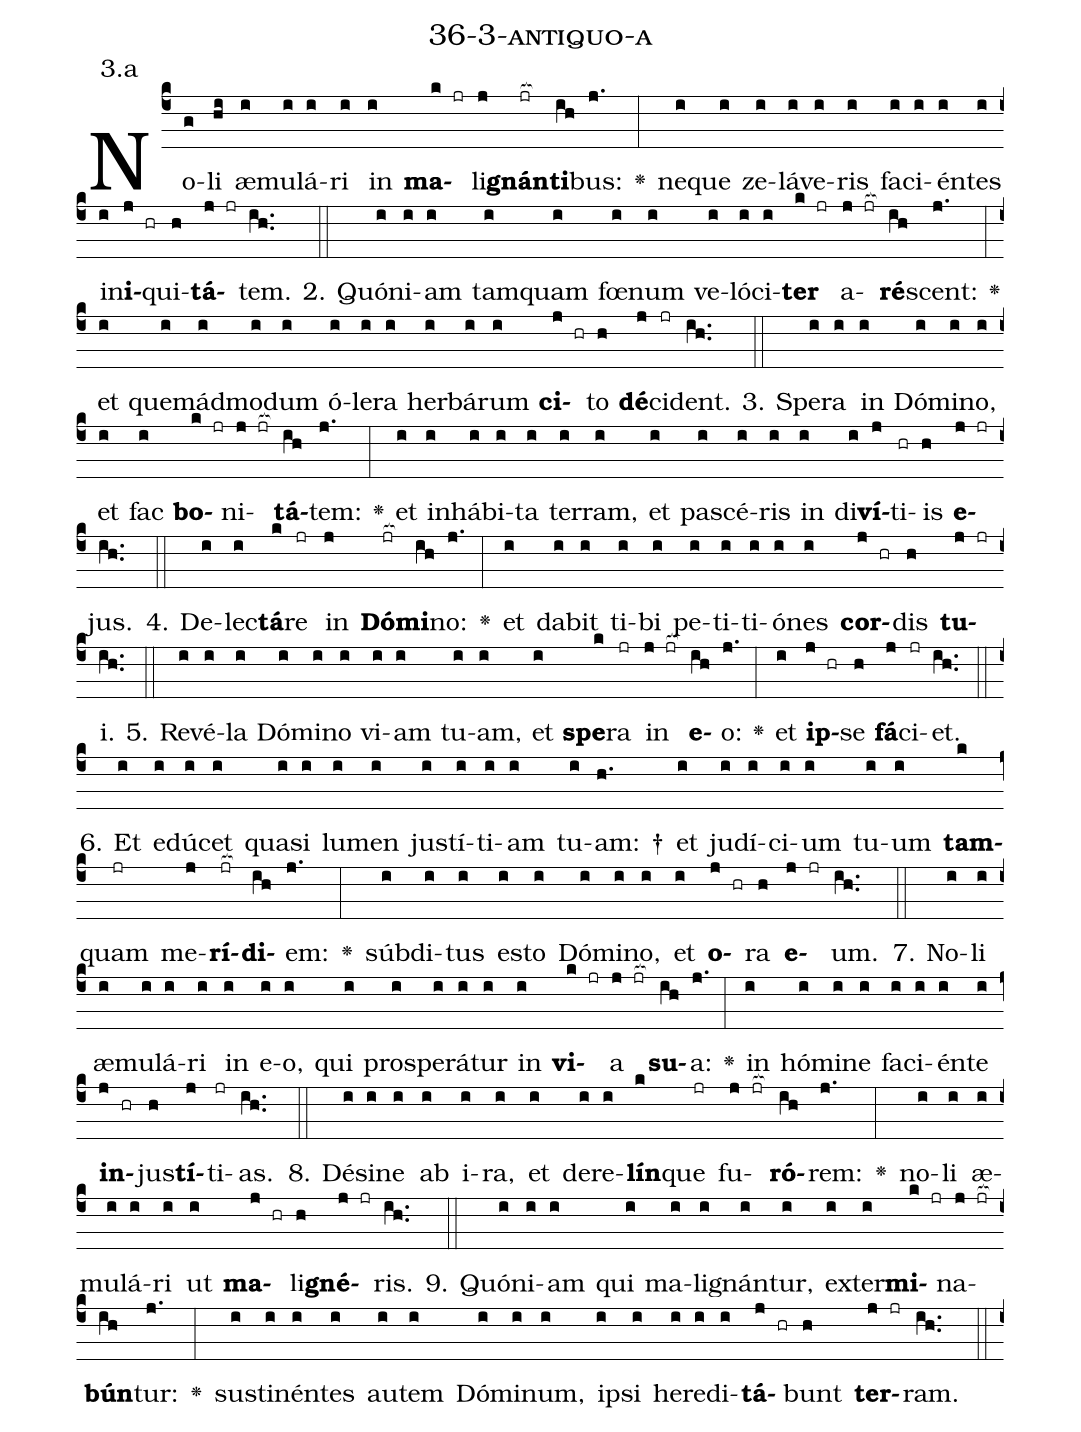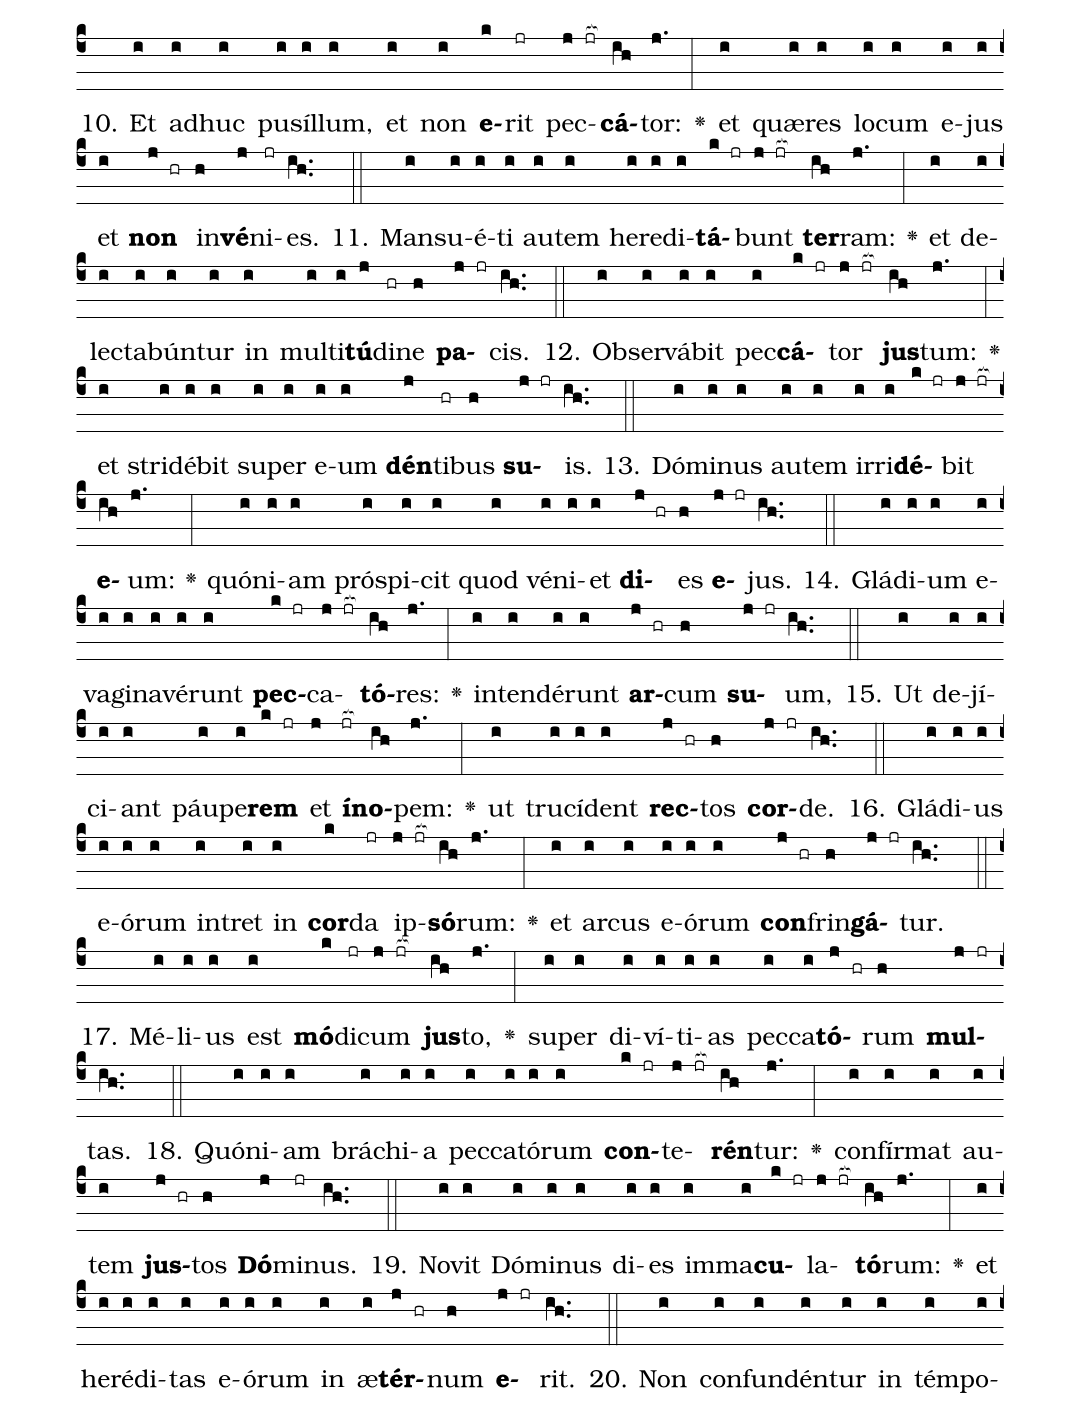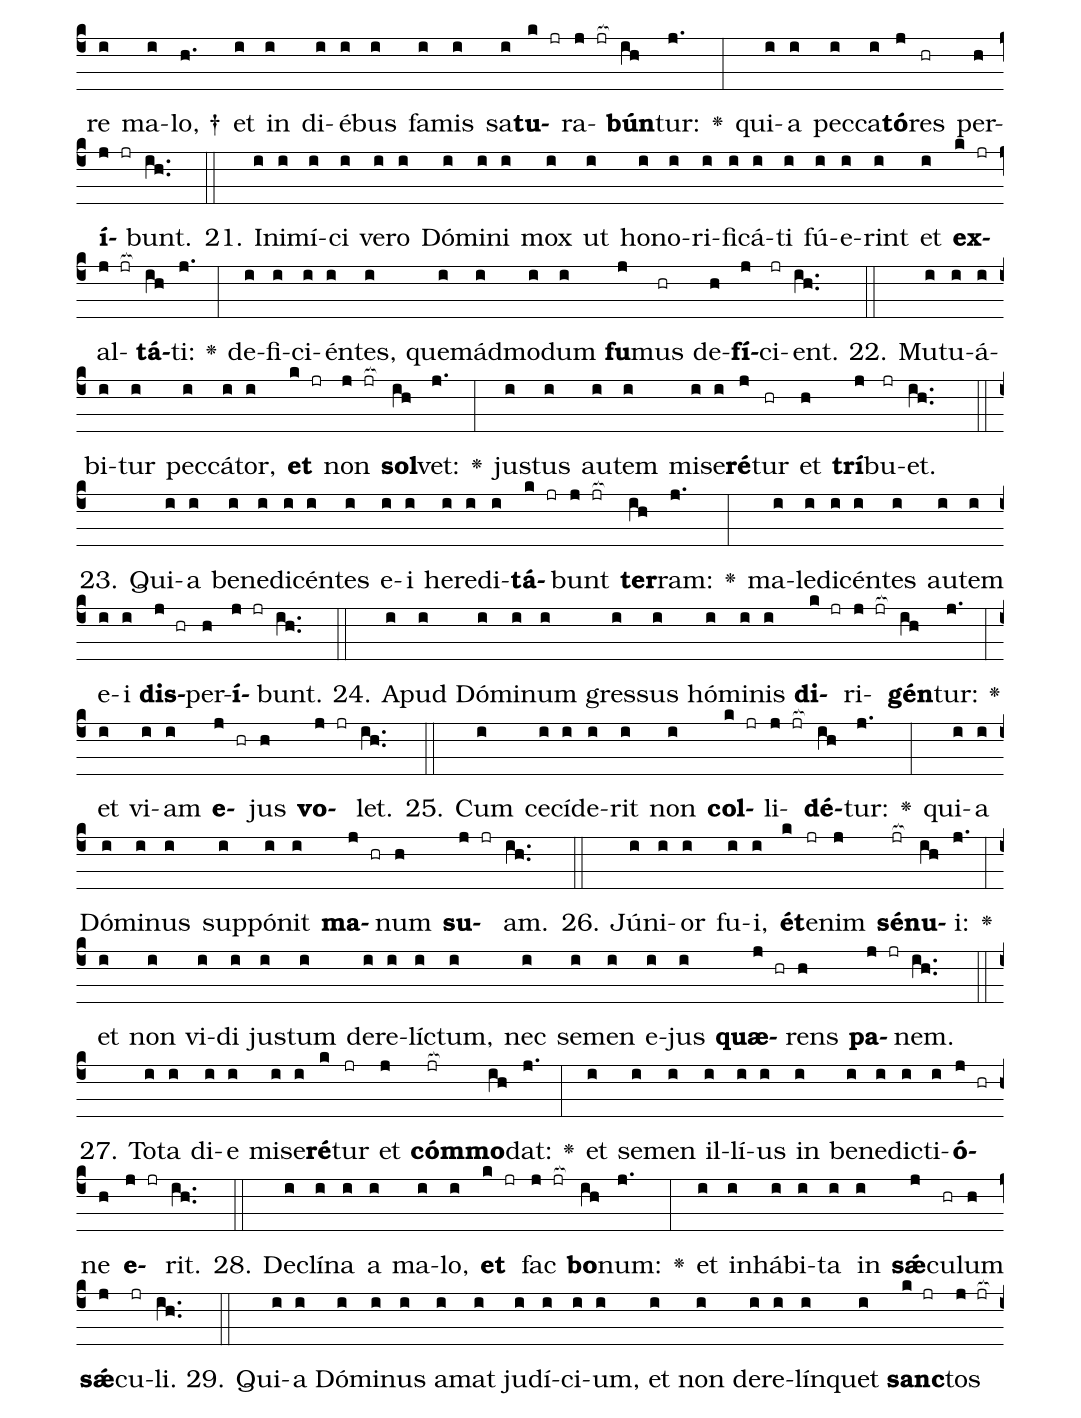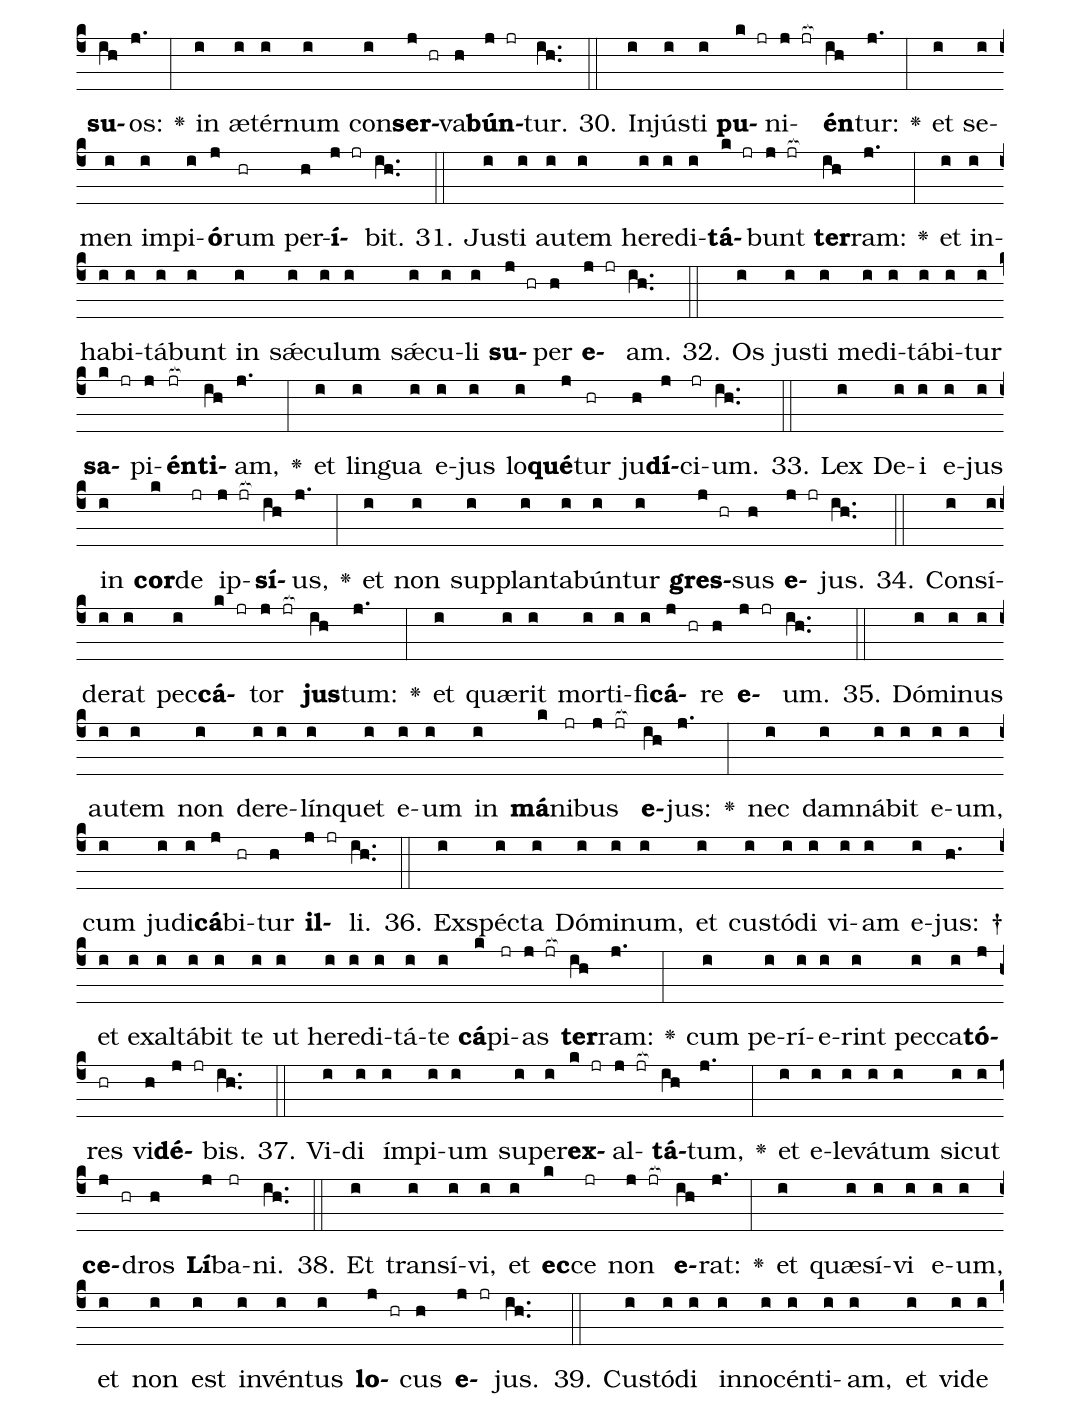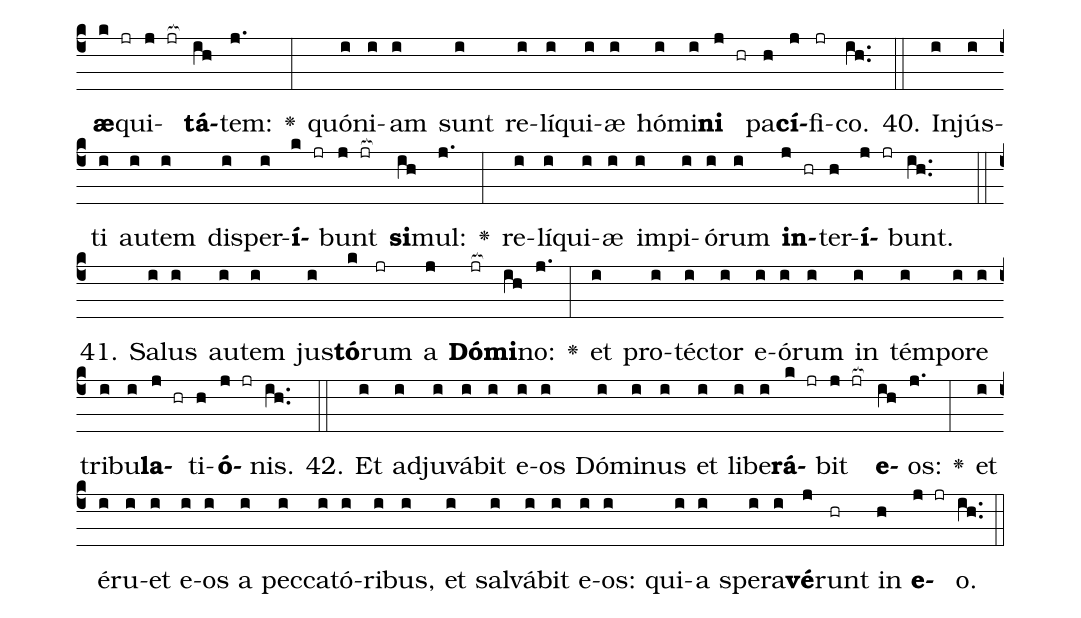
name: 36-3-antiquo-a;
annotation: 3.a;
%%
(c4)No(g)li(hi) æ(i)mu(i)lá(i)ri(i) in(i) <b>ma</b>(k jr)li(j)<b>gnán</b>(jr[ocb:1{])<b>ti</b>(ih[ocb:0}])bus:(j.) <v>\greheightstar</v>(:) ne(i)que(i) ze(i)lá(i)ve(i)ris(i) fa(i)ci(i)én(i)tes(i) in(i)<b>i</b>(j hr)qui(h)<b>tá</b>(j jr)tem.(ih..) (::)
2. Quón(i)i(i)am(i) tam(i)quam(i) fœ(i)num(i) ve(i)ló(i)ci(i)<b>ter</b>(k jr) a(j jr[ocb:1{])<b>ré</b>(ih[ocb:0}])scent:(j.) <v>\greheightstar</v>(:) et(i) quem(i)ád(i)mo(i)dum(i) ó(i)le(i)ra(i) her(i)bá(i)rum(i) <b>ci</b>(j hr)to(h) <b>dé</b>(j)ci(jr)dent.(ih..) (::)
3. Spe(i)ra(i) in(i) Dó(i)mi(i)no,(i) et(i) fac(i) <b>bo</b>(k jr)ni(j jr[ocb:1{])<b>tá</b>(ih[ocb:0}])tem:(j.) <v>\greheightstar</v>(:) et(i) in(i)há(i)bi(i)ta(i) ter(i)ram,(i) et(i) pa(i)scé(i)ris(i) in(i) di(i)<b>ví</b>(j)ti(hr)is(h) <b>e</b>(j jr)jus.(ih..) (::)
4. De(i)lec(i)<b>tá</b>(k)re(jr) in(j) <b>Dó</b>(jr[ocb:1{])<b>mi</b>(ih[ocb:0}])no:(j.) <v>\greheightstar</v>(:) et(i) da(i)bit(i) ti(i)bi(i) pe(i)ti(i)ti(i)ó(i)nes(i) <b>cor</b>(j hr)dis(h) <b>tu</b>(j jr)i.(ih..) (::)
5. Re(i)vé(i)la(i) Dó(i)mi(i)no(i) vi(i)am(i) tu(i)am,(i) et(i) <b>spe</b>(k)ra(jr) in(j jr[ocb:1{]) <b>e</b>(ih[ocb:0}])o:(j.) <v>\greheightstar</v>(:) et(i) <b>ip</b>(j hr)se(h) <b>fá</b>(j)ci(jr)et.(ih..) (::)
6. Et(i) e(i)dú(i)cet(i) qua(i)si(i) lu(i)men(i) jus(i)tí(i)ti(i)am(i) tu(i)am: †(h.) et(i) ju(i)dí(i)ci(i)um(i) tu(i)um(i) <b>tam</b>(k)quam(jr) me(j)<b>rí</b>(jr[ocb:1{])<b>di</b>(ih[ocb:0}])em:(j.) <v>\greheightstar</v>(:) súb(i)di(i)tus(i) es(i)to(i) Dó(i)mi(i)no,(i) et(i) <b>o</b>(j hr)ra(h) <b>e</b>(j jr)um.(ih..) (::)
7. No(i)li(i) æ(i)mu(i)lá(i)ri(i) in(i) e(i)o,(i) qui(i) pro(i)spe(i)rá(i)tur(i) in(i) <b>vi</b>(k jr)a(j jr[ocb:1{]) <b>su</b>(ih[ocb:0}])a:(j.) <v>\greheightstar</v>(:) in(i) hó(i)mi(i)ne(i) fa(i)ci(i)én(i)te(i) <b>in</b>(j hr)jus(h)<b>tí</b>(j)ti(jr)as.(ih..) (::)
8. Dé(i)si(i)ne(i) ab(i) i(i)ra,(i) et(i) de(i)re(i)<b>lín</b>(k)que(jr) fu(j jr[ocb:1{])<b>ró</b>(ih[ocb:0}])rem:(j.) <v>\greheightstar</v>(:) no(i)li(i) æ(i)mu(i)lá(i)ri(i) ut(i) <b>ma</b>(j hr)li(h)<b>gné</b>(j jr)ris.(ih..) (::)
9. Quón(i)i(i)am(i) qui(i) ma(i)li(i)gnán(i)tur,(i) ex(i)ter(i)<b>mi</b>(k jr)na(j jr[ocb:1{])<b>bún</b>(ih[ocb:0}])tur:(j.) <v>\greheightstar</v>(:) sus(i)ti(i)nén(i)tes(i) au(i)tem(i) Dó(i)mi(i)num,(i) ip(i)si(i) he(i)re(i)di(i)<b>tá</b>(j hr)bunt(h) <b>ter</b>(j jr)ram.(ih..) (::)
10. Et(i) ad(i)huc(i) pu(i)síl(i)lum,(i) et(i) non(i) <b>e</b>(k)rit(jr) pec(j jr[ocb:1{])<b>cá</b>(ih[ocb:0}])tor:(j.) <v>\greheightstar</v>(:) et(i) quæ(i)res(i) lo(i)cum(i) e(i)jus(i) et(i) <b>non</b>(j hr) in(h)<b>vé</b>(j)ni(jr)es.(ih..) (::)
11. Man(i)su(i)é(i)ti(i) au(i)tem(i) he(i)re(i)di(i)<b>tá</b>(k jr)bunt(j jr[ocb:1{]) <b>ter</b>(ih[ocb:0}])ram:(j.) <v>\greheightstar</v>(:) et(i) de(i)lec(i)ta(i)bún(i)tur(i) in(i) mul(i)ti(i)<b>tú</b>(j)di(hr)ne(h) <b>pa</b>(j jr)cis.(ih..) (::)
12. Ob(i)ser(i)vá(i)bit(i) pec(i)<b>cá</b>(k jr)tor(j jr[ocb:1{]) <b>jus</b>(ih[ocb:0}])tum:(j.) <v>\greheightstar</v>(:) et(i) stri(i)dé(i)bit(i) su(i)per(i) e(i)um(i) <b>dén</b>(j)ti(hr)bus(h) <b>su</b>(j jr)is.(ih..) (::)
13. Dó(i)mi(i)nus(i) au(i)tem(i) ir(i)ri(i)<b>dé</b>(k jr)bit(j jr[ocb:1{]) <b>e</b>(ih[ocb:0}])um:(j.) <v>\greheightstar</v>(:) quón(i)i(i)am(i) pró(i)spi(i)cit(i) quod(i) vé(i)ni(i)et(i) <b>di</b>(j hr)es(h) <b>e</b>(j jr)jus.(ih..) (::)
14. Glá(i)di(i)um(i) e(i)va(i)gi(i)na(i)vé(i)runt(i) <b>pec</b>(k jr)ca(j jr[ocb:1{])<b>tó</b>(ih[ocb:0}])res:(j.) <v>\greheightstar</v>(:) in(i)ten(i)dé(i)runt(i) <b>ar</b>(j hr)cum(h) <b>su</b>(j jr)um,(ih..) (::)
15. Ut(i) de(i)jí(i)ci(i)ant(i) páu(i)pe(i)<b>rem</b>(k jr) et(j) <b>ín</b>(jr[ocb:1{])<b>o</b>(ih[ocb:0}])pem:(j.) <v>\greheightstar</v>(:) ut(i) tru(i)cí(i)dent(i) <b>rec</b>(j hr)tos(h) <b>cor</b>(j jr)de.(ih..) (::)
16. Glá(i)di(i)us(i) e(i)ó(i)rum(i) in(i)tret(i) in(i) <b>cor</b>(k)da(jr) ip(j jr[ocb:1{])<b>só</b>(ih[ocb:0}])rum:(j.) <v>\greheightstar</v>(:) et(i) ar(i)cus(i) e(i)ó(i)rum(i) <b>con</b>(j hr)frin(h)<b>gá</b>(j jr)tur.(ih..) (::)
17. Mé(i)li(i)us(i) est(i) <b>mó</b>(k)di(jr)cum(j jr[ocb:1{]) <b>jus</b>(ih[ocb:0}])to,(j.) <v>\greheightstar</v>(:) su(i)per(i) di(i)ví(i)ti(i)as(i) pec(i)ca(i)<b>tó</b>(j hr)rum(h) <b>mul</b>(j jr)tas.(ih..) (::)
18. Quón(i)i(i)am(i) brá(i)chi(i)a(i) pec(i)ca(i)tó(i)rum(i) <b>con</b>(k jr)te(j jr[ocb:1{])<b>rén</b>(ih[ocb:0}])tur:(j.) <v>\greheightstar</v>(:) con(i)fír(i)mat(i) au(i)tem(i) <b>jus</b>(j hr)tos(h) <b>Dó</b>(j)mi(jr)nus.(ih..) (::)
19. No(i)vit(i) Dó(i)mi(i)nus(i) di(i)es(i) im(i)ma(i)<b>cu</b>(k jr)la(j jr[ocb:1{])<b>tó</b>(ih[ocb:0}])rum:(j.) <v>\greheightstar</v>(:) et(i) he(i)ré(i)di(i)tas(i) e(i)ó(i)rum(i) in(i) æ(i)<b>tér</b>(j hr)num(h) <b>e</b>(j jr)rit.(ih..) (::)
20. Non(i) con(i)fun(i)dén(i)tur(i) in(i) tém(i)po(i)re(i) ma(i)lo, †(h.) et(i) in(i) di(i)é(i)bus(i) fa(i)mis(i) sa(i)<b>tu</b>(k jr)ra(j jr[ocb:1{])<b>bún</b>(ih[ocb:0}])tur:(j.) <v>\greheightstar</v>(:) qui(i)a(i) pec(i)ca(i)<b>tó</b>(j)res(hr) per(h)<b>í</b>(j jr)bunt.(ih..) (::)
21. In(i)i(i)mí(i)ci(i) ve(i)ro(i) Dó(i)mi(i)ni(i) mox(i) ut(i) ho(i)no(i)ri(i)fi(i)cá(i)ti(i) fú(i)e(i)rint(i) et(i) <b>ex</b>(k jr)al(j jr[ocb:1{])<b>tá</b>(ih[ocb:0}])ti:(j.) <v>\greheightstar</v>(:) de(i)fi(i)ci(i)én(i)tes,(i) quem(i)ád(i)mo(i)dum(i) <b>fu</b>(j)mus(hr) de(h)<b>fí</b>(j)ci(jr)ent.(ih..) (::)
22. Mu(i)tu(i)á(i)bi(i)tur(i) pec(i)cá(i)tor,(i) <b>et</b>(k jr) non(j jr[ocb:1{]) <b>sol</b>(ih[ocb:0}])vet:(j.) <v>\greheightstar</v>(:) jus(i)tus(i) au(i)tem(i) mi(i)se(i)<b>ré</b>(j)tur(hr) et(h) <b>trí</b>(j)bu(jr)et.(ih..) (::)
23. Qui(i)a(i) be(i)ne(i)di(i)cén(i)tes(i) e(i)i(i) he(i)re(i)di(i)<b>tá</b>(k jr)bunt(j jr[ocb:1{]) <b>ter</b>(ih[ocb:0}])ram:(j.) <v>\greheightstar</v>(:) ma(i)le(i)di(i)cén(i)tes(i) au(i)tem(i) e(i)i(i) <b>dis</b>(j hr)per(h)<b>í</b>(j jr)bunt.(ih..) (::)
24. A(i)pud(i) Dó(i)mi(i)num(i) gres(i)sus(i) hó(i)mi(i)nis(i) <b>di</b>(k jr)ri(j jr[ocb:1{])<b>gén</b>(ih[ocb:0}])tur:(j.) <v>\greheightstar</v>(:) et(i) vi(i)am(i) <b>e</b>(j hr)jus(h) <b>vo</b>(j jr)let.(ih..) (::)
25. Cum(i) ce(i)cí(i)de(i)rit(i) non(i) <b>col</b>(k jr)li(j jr[ocb:1{])<b>dé</b>(ih[ocb:0}])tur:(j.) <v>\greheightstar</v>(:) qui(i)a(i) Dó(i)mi(i)nus(i) sup(i)pó(i)nit(i) <b>ma</b>(j hr)num(h) <b>su</b>(j jr)am.(ih..) (::)
26. Jú(i)ni(i)or(i) fu(i)i,(i) <b>ét</b>(k)e(jr)nim(j) <b>sé</b>(jr[ocb:1{])<b>nu</b>(ih[ocb:0}])i:(j.) <v>\greheightstar</v>(:) et(i) non(i) vi(i)di(i) jus(i)tum(i) de(i)re(i)líc(i)tum,(i) nec(i) se(i)men(i) e(i)jus(i) <b>quæ</b>(j hr)rens(h) <b>pa</b>(j jr)nem.(ih..) (::)
27. To(i)ta(i) di(i)e(i) mi(i)se(i)<b>ré</b>(k)tur(jr) et(j) <b>cóm</b>(jr[ocb:1{])<b>mo</b>(ih[ocb:0}])dat:(j.) <v>\greheightstar</v>(:) et(i) se(i)men(i) il(i)lí(i)us(i) in(i) be(i)ne(i)dic(i)ti(i)<b>ó</b>(j hr)ne(h) <b>e</b>(j jr)rit.(ih..) (::)
28. De(i)clí(i)na(i) a(i) ma(i)lo,(i) <b>et</b>(k jr) fac(j jr[ocb:1{]) <b>bo</b>(ih[ocb:0}])num:(j.) <v>\greheightstar</v>(:) et(i) in(i)há(i)bi(i)ta(i) in(i) <b>sǽ</b>(j)cu(hr)lum(h) <b>sǽ</b>(j)cu(jr)li.(ih..) (::)
29. Qui(i)a(i) Dó(i)mi(i)nus(i) a(i)mat(i) ju(i)dí(i)ci(i)um,(i) et(i) non(i) de(i)re(i)lín(i)quet(i) <b>sanc</b>(k jr)tos(j jr[ocb:1{]) <b>su</b>(ih[ocb:0}])os:(j.) <v>\greheightstar</v>(:) in(i) æ(i)tér(i)num(i) con(i)<b>ser</b>(j hr)va(h)<b>bún</b>(j jr)tur.(ih..) (::)
30. In(i)jús(i)ti(i) <b>pu</b>(k jr)ni(j jr[ocb:1{])<b>én</b>(ih[ocb:0}])tur:(j.) <v>\greheightstar</v>(:) et(i) se(i)men(i) im(i)pi(i)<b>ó</b>(j)rum(hr) per(h)<b>í</b>(j jr)bit.(ih..) (::)
31. Jus(i)ti(i) au(i)tem(i) he(i)re(i)di(i)<b>tá</b>(k jr)bunt(j jr[ocb:1{]) <b>ter</b>(ih[ocb:0}])ram:(j.) <v>\greheightstar</v>(:) et(i) in(i)ha(i)bi(i)tá(i)bunt(i) in(i) sǽ(i)cu(i)lum(i) sǽ(i)cu(i)li(i) <b>su</b>(j hr)per(h) <b>e</b>(j jr)am.(ih..) (::)
32. Os(i) jus(i)ti(i) me(i)di(i)tá(i)bi(i)tur(i) <b>sa</b>(k jr)pi(j)<b>én</b>(jr[ocb:1{])<b>ti</b>(ih[ocb:0}])am,(j.) <v>\greheightstar</v>(:) et(i) lin(i)gua(i) e(i)jus(i) lo(i)<b>qué</b>(j)tur(hr) ju(h)<b>dí</b>(j)ci(jr)um.(ih..) (::)
33. Lex(i) De(i)i(i) e(i)jus(i) in(i) <b>cor</b>(k)de(jr) ip(j jr[ocb:1{])<b>sí</b>(ih[ocb:0}])us,(j.) <v>\greheightstar</v>(:) et(i) non(i) sup(i)plan(i)ta(i)bún(i)tur(i) <b>gres</b>(j hr)sus(h) <b>e</b>(j jr)jus.(ih..) (::)
34. Con(i)sí(i)de(i)rat(i) pec(i)<b>cá</b>(k jr)tor(j jr[ocb:1{]) <b>jus</b>(ih[ocb:0}])tum:(j.) <v>\greheightstar</v>(:) et(i) quæ(i)rit(i) mor(i)ti(i)fi(i)<b>cá</b>(j hr)re(h) <b>e</b>(j jr)um.(ih..) (::)
35. Dó(i)mi(i)nus(i) au(i)tem(i) non(i) de(i)re(i)lín(i)quet(i) e(i)um(i) in(i) <b>má</b>(k)ni(jr)bus(j jr[ocb:1{]) <b>e</b>(ih[ocb:0}])jus:(j.) <v>\greheightstar</v>(:) nec(i) dam(i)ná(i)bit(i) e(i)um,(i) cum(i) ju(i)di(i)<b>cá</b>(j)bi(hr)tur(h) <b>il</b>(j jr)li.(ih..) (::)
36. Ex(i)spéc(i)ta(i) Dó(i)mi(i)num,(i) et(i) cus(i)tó(i)di(i) vi(i)am(i) e(i)jus: †(h.) et(i) ex(i)al(i)tá(i)bit(i) te(i) ut(i) he(i)re(i)di(i)tá(i)te(i) <b>cá</b>(k)pi(jr)as(j jr[ocb:1{]) <b>ter</b>(ih[ocb:0}])ram:(j.) <v>\greheightstar</v>(:) cum(i) pe(i)rí(i)e(i)rint(i) pec(i)ca(i)<b>tó</b>(j)res(hr) vi(h)<b>dé</b>(j jr)bis.(ih..) (::)
37. Vi(i)di(i) ím(i)pi(i)um(i) su(i)per(i)<b>ex</b>(k jr)al(j jr[ocb:1{])<b>tá</b>(ih[ocb:0}])tum,(j.) <v>\greheightstar</v>(:) et(i) e(i)le(i)vá(i)tum(i) sic(i)ut(i) <b>ce</b>(j hr)dros(h) <b>Lí</b>(j)ba(jr)ni.(ih..) (::)
38. Et(i) trans(i)í(i)vi,(i) et(i) <b>ec</b>(k)ce(jr) non(j jr[ocb:1{]) <b>e</b>(ih[ocb:0}])rat:(j.) <v>\greheightstar</v>(:) et(i) quæ(i)sí(i)vi(i) e(i)um,(i) et(i) non(i) est(i) in(i)vén(i)tus(i) <b>lo</b>(j hr)cus(h) <b>e</b>(j jr)jus.(ih..) (::)
39. Cus(i)tó(i)di(i) in(i)no(i)cén(i)ti(i)am,(i) et(i) vi(i)de(i) <b>æ</b>(k jr)qui(j jr[ocb:1{])<b>tá</b>(ih[ocb:0}])tem:(j.) <v>\greheightstar</v>(:) quón(i)i(i)am(i) sunt(i) re(i)lí(i)qui(i)æ(i) hó(i)mi(i)<b>ni</b>(j hr) pa(h)<b>cí</b>(j)fi(jr)co.(ih..) (::)
40. In(i)jús(i)ti(i) au(i)tem(i) dis(i)per(i)<b>í</b>(k jr)bunt(j jr[ocb:1{]) <b>si</b>(ih[ocb:0}])mul:(j.) <v>\greheightstar</v>(:) re(i)lí(i)qui(i)æ(i) im(i)pi(i)ó(i)rum(i) <b>in</b>(j hr)ter(h)<b>í</b>(j jr)bunt.(ih..) (::)
41. Sa(i)lus(i) au(i)tem(i) jus(i)<b>tó</b>(k)rum(jr) a(j) <b>Dó</b>(jr[ocb:1{])<b>mi</b>(ih[ocb:0}])no:(j.) <v>\greheightstar</v>(:) et(i) pro(i)téc(i)tor(i) e(i)ó(i)rum(i) in(i) tém(i)po(i)re(i) tri(i)bu(i)<b>la</b>(j hr)ti(h)<b>ó</b>(j jr)nis.(ih..) (::)
42. Et(i) ad(i)ju(i)vá(i)bit(i) e(i)os(i) Dó(i)mi(i)nus(i) et(i) li(i)be(i)<b>rá</b>(k jr)bit(j jr[ocb:1{]) <b>e</b>(ih[ocb:0}])os:(j.) <v>\greheightstar</v>(:) et(i) é(i)ru(i)et(i) e(i)os(i) a(i) pec(i)ca(i)tó(i)ri(i)bus,(i) et(i) sal(i)vá(i)bit(i) e(i)os:(i) qui(i)a(i) spe(i)ra(i)<b>vé</b>(j)runt(hr) in(h) <b>e</b>(j jr)o.(ih..) (::)
